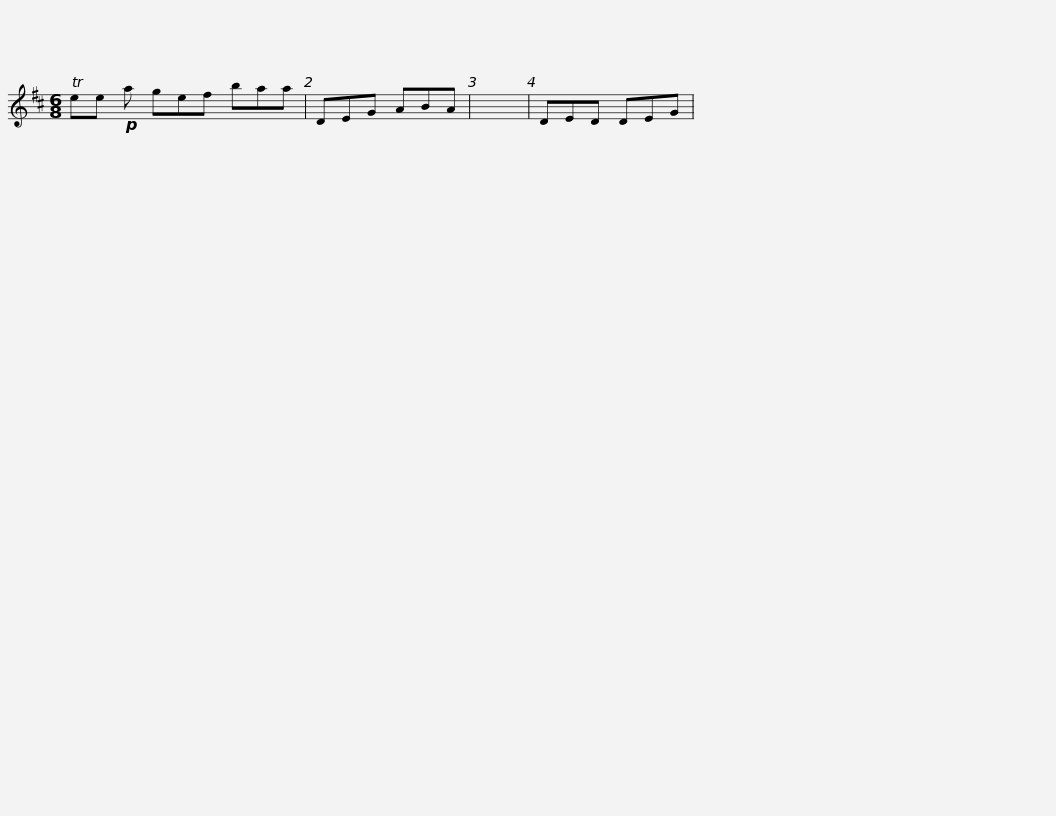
X:1
L:1/8
M:6/8
I:linebreak $
K:D
V:1 treble
V:1
 Tee!p! a gef baa | DEG ABA | x6 | DED DEG | %4
